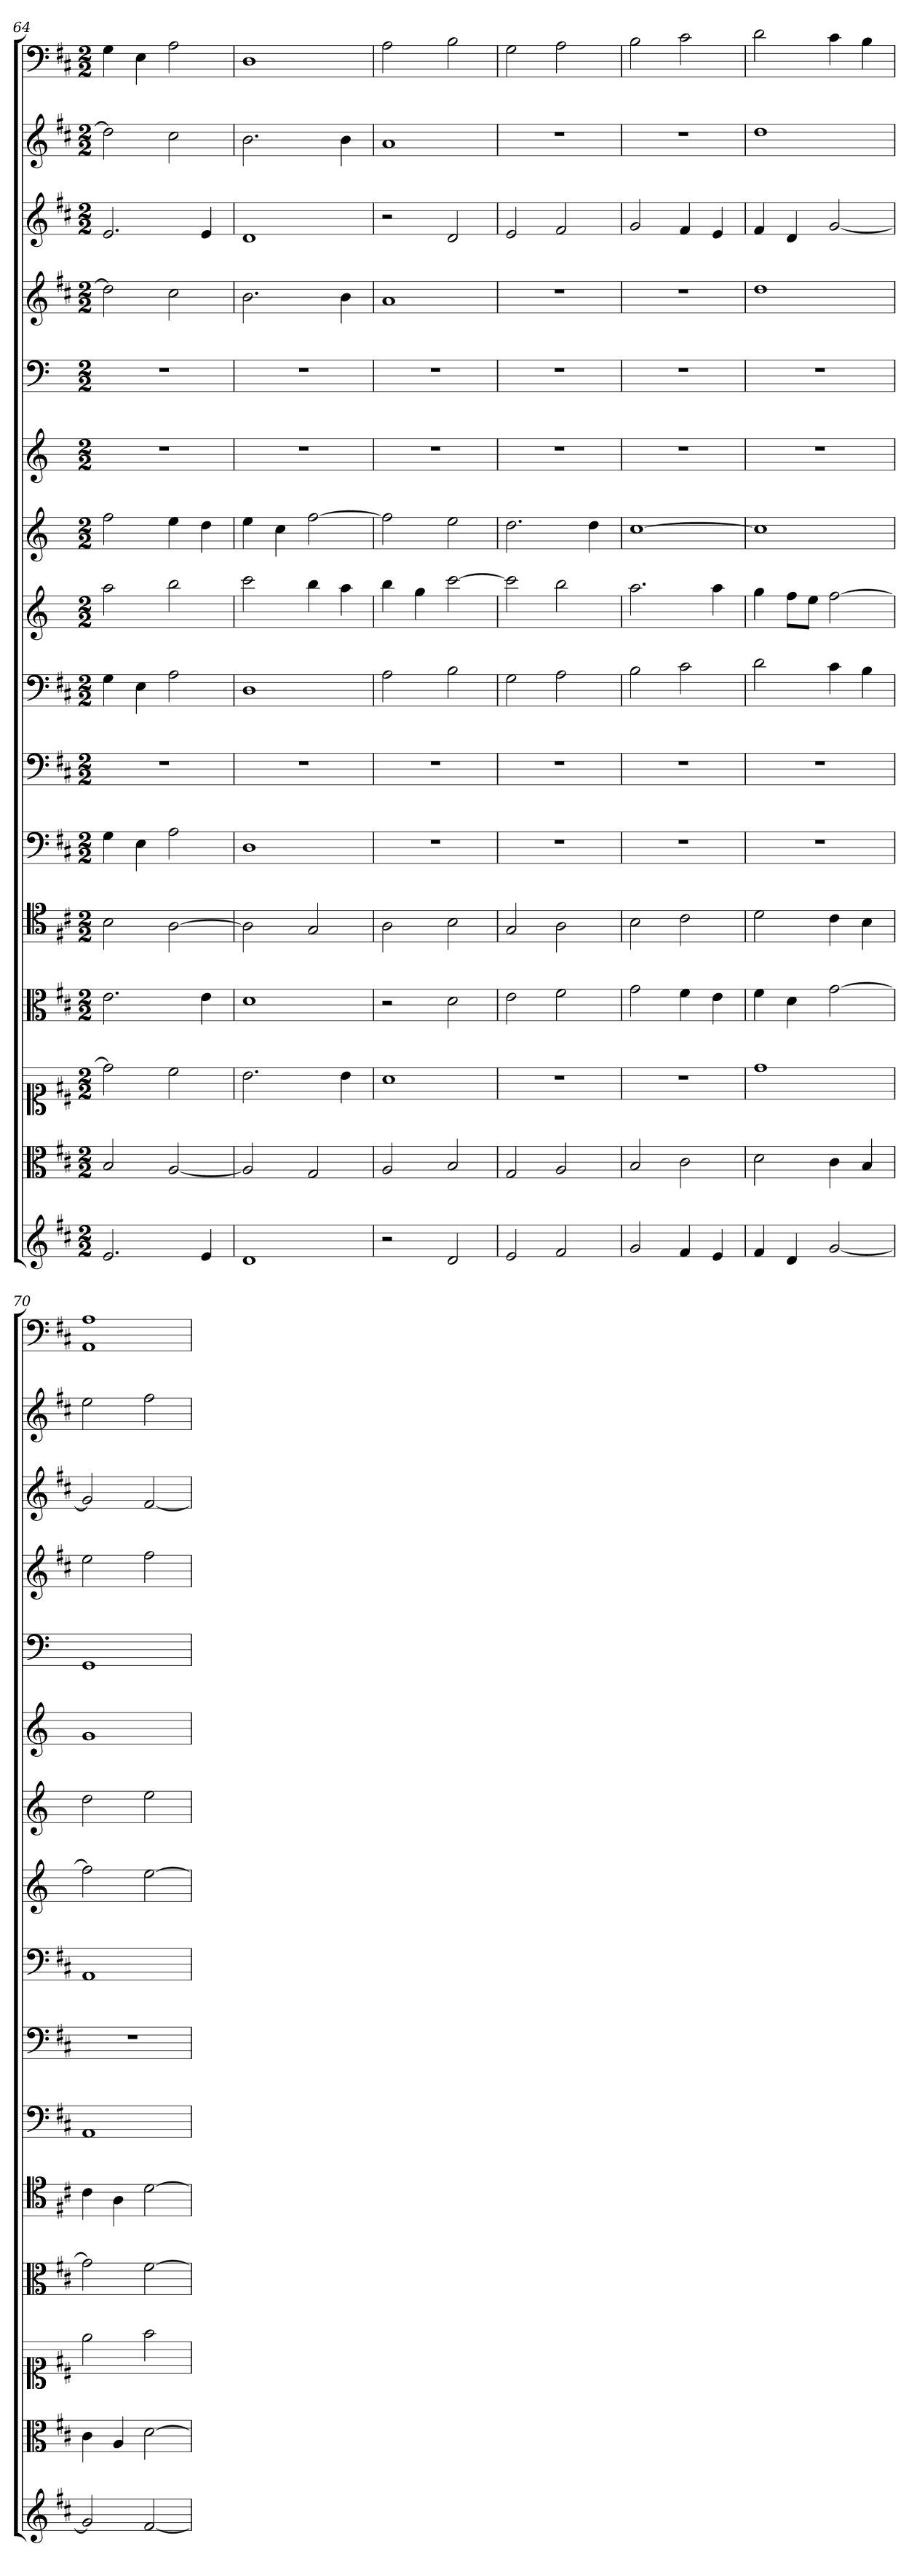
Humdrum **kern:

**kern	**kern	**kern	**kern	**kern	**kern	**kern	**kern	**kern	**kern	**kern	**kern	**kern	**kern	**kern	**kern
*part16	*part15	*part14	*part13	*part12	*part11	*part10	*part9	*part8	*part7	*part6	*part5	*part4	*part3	*part2	*part1
*staff16	*staff15	*staff14	*staff13	*staff12	*staff11	*staff10	*staff9	*staff8	*staff7	*staff6	*staff5	*staff4	*staff3	*staff2	*staff1
*	*clefC3	*clefC1	*clefC3	*clefC4	*clefF4	*clefF4	*clefF4	*	*	*	*clefF4	*	*	*	*clefF4
*k[f#c#]	*k[f#c#]	*k[f#c#]	*k[f#c#]	*k[f#c#]	*k[f#c#]	*k[f#c#]	*k[f#c#]	*k[]	*k[]	*k[]	*k[]	*k[f#c#]	*k[f#c#]	*k[f#c#]	*k[f#c#]
*D:	*D:	*D:	*D:	*D:	*D:	*D:	*D:	*	*	*	*	*D:	*D:	*D:	*D:
*M2/2	*M2/2	*M2/2	*M2/2	*M2/2	*M2/2	*M2/2	*M2/2	*M2/2	*M2/2	*M2/2	*M2/2	*M2/2	*M2/2	*M2/2	*M2/2
=64	=64	=64	=64	=64	=64	=64	=64	=64	=64	=64	=64	=64	=64	=64	=64
2.e	2B	2dd]	2.e	2B	4G	1r	4G	2aa	2ff	1r	1r	2dd]	2.e	2dd]	4G
.	.	.	.	.	4E	.	4E	.	.	.	.	.	.	.	4E
.	[2A	2cc#	.	[2A	2A	.	2A	2bb	4ee	.	.	2cc#	.	2cc#	2A
4e	.	.	4e	.	.	.	.	.	4dd	.	.	.	4e	.	.
=65	=65	=65	=65	=65	=65	=65	=65	=65	=65	=65	=65	=65	=65	=65	=65
1d	2A]	2.b	1d	2A]	1D	1r	1D	2ccc	4ee	1r	1r	2.b	1d	2.b	1D
.	.	.	.	.	.	.	.	.	4cc	.	.	.	.	.	.
.	2G	.	.	2G	.	.	.	4bb	[2ff	.	.	.	.	.	.
.	.	4b	.	.	.	.	.	4aa	.	.	.	4b	.	4b	.
=66	=66	=66	=66	=66	=66	=66	=66	=66	=66	=66	=66	=66	=66	=66	=66
2r	2A	1a	2r	2A	1r	1r	2A	4bb	2ff]	1r	1r	1a	2r	1a	2A
.	.	.	.	.	.	.	.	4gg	.	.	.	.	.	.	.
2d	2B	.	2d	2B	.	.	2B	[2ccc	2ee	.	.	.	2d	.	2B
=67	=67	=67	=67	=67	=67	=67	=67	=67	=67	=67	=67	=67	=67	=67	=67
2e	2G	1r	2e	2G	1r	1r	2G	2ccc]	2.dd	1r	1r	1r	2e	1r	2G
2f#	2A	.	2f#	2A	.	.	2A	2bb	.	.	.	.	2f#	.	2A
.	.	.	.	.	.	.	.	.	4dd	.	.	.	.	.	.
=68	=68	=68	=68	=68	=68	=68	=68	=68	=68	=68	=68	=68	=68	=68	=68
2g	2B	1r	2g	2B	1r	1r	2B	2.aa	[1cc	1r	1r	1r	2g	1r	2B
4f#	2c#	.	4f#	2c#	.	.	2c#	.	.	.	.	.	4f#	.	2c#
4e	.	.	4e	.	.	.	.	4aa	.	.	.	.	4e	.	.
=69	=69	=69	=69	=69	=69	=69	=69	=69	=69	=69	=69	=69	=69	=69	=69
4f#	2d	1dd	4f#	2d	1r	1r	2d	4gg	1cc]	1r	1r	1dd	4f#	1dd	2d
4d	.	.	4d	.	.	.	.	8ffL	.	.	.	.	4d	.	.
.	.	.	.	.	.	.	.	8eeJ	.	.	.	.	.	.	.
[2g	4c#	.	[2g	4c#	.	.	4c#	[2ff	.	.	.	.	[2g	.	4c#
.	4B	.	.	4B	.	.	4B	.	.	.	.	.	.	.	4B
=70	=70	=70	=70	=70	=70	=70	=70	=70	=70	=70	=70	=70	=70	=70	=70
2g]	4c#	2ee	2g]	4c#	1AA	1r	1AA	2ff]	2dd	1g	1GG	2ee	2g]	2ee	1AA 1A
.	4A	.	.	4A	.	.	.	.	.	.	.	.	.	.	.
[2f#	[2d	2ff#	[2f#	[2d	.	.	.	[2ee	2ee	.	.	2ff#	[2f#	2ff#	.
=	=	=	=	=	=	=	=	=	=	=	=	=	=	=	=
*-	*-	*-	*-	*-	*-	*-	*-	*-	*-	*-	*-	*-	*-	*-	*-
